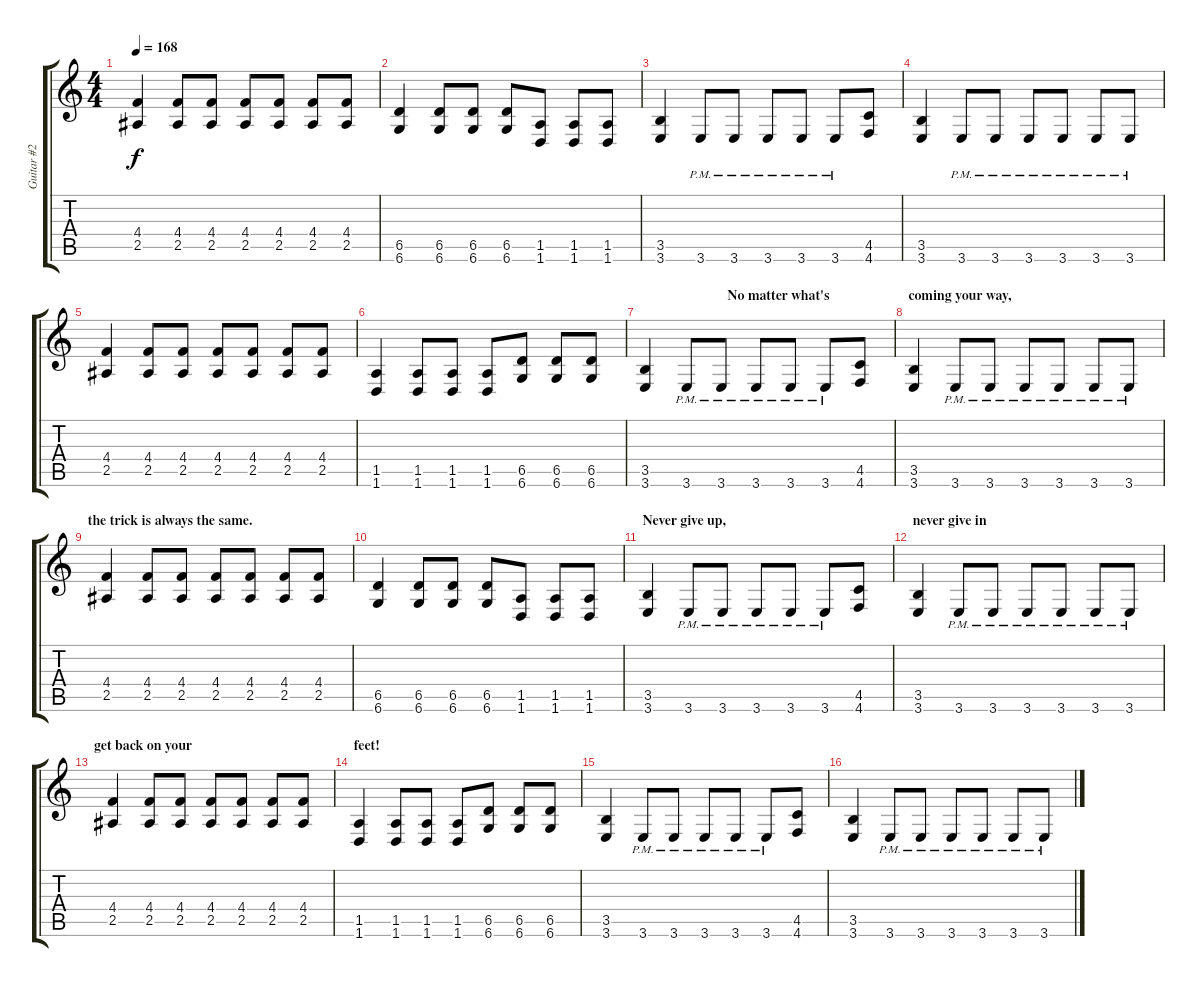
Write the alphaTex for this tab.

\track ("Guitar #2" "Guitar #2") {instrument distortionguitar}
\staff {score tabs}
\tuning (Eb4 Bb3 Gb3 Db3 Ab2 Db2) {hide}
\ts (4 4)
\tempo 168
\clef g2
\ks c
(4.4 2.5).4{dy f} (4.4 2.5).8 (4.4 2.5).8 (4.4 2.5).8 (4.4 2.5).8 (4.4 2.5).8 (4.4 2.5).8 |
(6.5 6.6).4 (6.5 6.6).8 (6.5 6.6).8 (6.5 6.6).8 (1.5 1.6).8 (1.5 1.6).8 (1.5 1.6).8 |
(3.5 3.6).4 3.6{pm}.8 3.6{pm}.8 3.6{pm}.8 3.6{pm}.8 3.6{pm}.8 (4.5 4.6).8 |
(3.5 3.6).4 3.6{pm}.8 3.6{pm}.8 3.6{pm}.8 3.6{pm}.8 3.6{pm}.8 3.6{pm}.8 |
(4.4 2.5).4 (4.4 2.5).8 (4.4 2.5).8 (4.4 2.5).8 (4.4 2.5).8 (4.4 2.5).8 (4.4 2.5).8 |
(1.5 1.6).4 (1.5 1.6).8 (1.5 1.6).8 (1.5 1.6).8 (6.5 6.6).8 (6.5 6.6).8 (6.5 6.6).8 |
\section ("" "                         No matter what's")
(3.5 3.6).4 3.6{pm}.8 3.6{pm}.8 3.6{pm}.8 3.6{pm}.8 3.6{pm}.8 (4.5 4.6).8 |
\section ("" "coming your way,")
(3.5 3.6).4 3.6{pm}.8 3.6{pm}.8 3.6{pm}.8 3.6{pm}.8 3.6{pm}.8 3.6{pm}.8 |
\section ("" "the trick is always the same.")
(4.4 2.5).4 (4.4 2.5).8 (4.4 2.5).8 (4.4 2.5).8 (4.4 2.5).8 (4.4 2.5).8 (4.4 2.5).8 |
(6.5 6.6).4 (6.5 6.6).8 (6.5 6.6).8 (6.5 6.6).8 (1.5 1.6).8 (1.5 1.6).8 (1.5 1.6).8 |
\section ("" "Never give up,")
(3.5 3.6).4 3.6{pm}.8 3.6{pm}.8 3.6{pm}.8 3.6{pm}.8 3.6{pm}.8 (4.5 4.6).8 |
\section ("" "never give in")
(3.5 3.6).4 3.6{pm}.8 3.6{pm}.8 3.6{pm}.8 3.6{pm}.8 3.6{pm}.8 3.6{pm}.8 |
\section ("" "get back on your")
(4.4 2.5).4 (4.4 2.5).8 (4.4 2.5).8 (4.4 2.5).8 (4.4 2.5).8 (4.4 2.5).8 (4.4 2.5).8 |
\section ("" "feet!")
(1.5 1.6).4 (1.5 1.6).8 (1.5 1.6).8 (1.5 1.6).8 (6.5 6.6).8 (6.5 6.6).8 (6.5 6.6).8 |
(3.5 3.6).4 3.6{pm}.8 3.6{pm}.8 3.6{pm}.8 3.6{pm}.8 3.6{pm}.8 (4.5 4.6).8 |
(3.5 3.6).4 3.6{pm}.8 3.6{pm}.8 3.6{pm}.8 3.6{pm}.8 3.6{pm}.8 3.6{pm}.8
